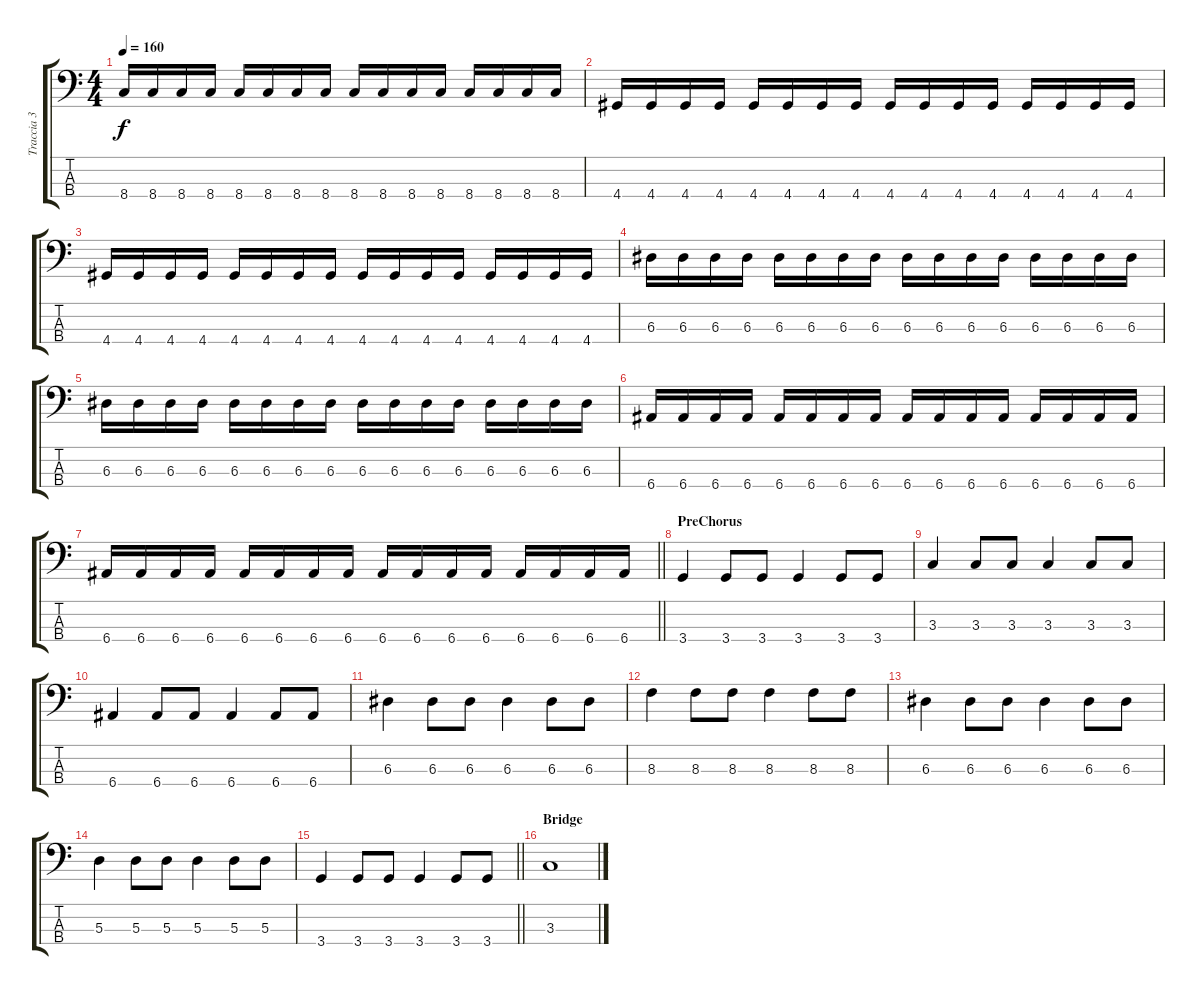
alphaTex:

\track ("Traccia 3" "Traccia 3") {instrument electricbassfinger}
\staff {score tabs}
\tuning (G2 D2 A1 E1) {hide}
\ts (4 4)
\tempo 160
\clef f4
\ks c
8.4.16{dy f} 8.4.16 8.4.16 8.4.16 8.4.16 8.4.16 8.4.16 8.4.16 8.4.16 8.4.16 8.4.16 8.4.16 8.4.16 8.4.16 8.4.16 8.4.16 |
4.4.16 4.4.16 4.4.16 4.4.16 4.4.16 4.4.16 4.4.16 4.4.16 4.4.16 4.4.16 4.4.16 4.4.16 4.4.16 4.4.16 4.4.16 4.4.16 |
4.4.16 4.4.16 4.4.16 4.4.16 4.4.16 4.4.16 4.4.16 4.4.16 4.4.16 4.4.16 4.4.16 4.4.16 4.4.16 4.4.16 4.4.16 4.4.16 |
6.3.16 6.3.16 6.3.16 6.3.16 6.3.16 6.3.16 6.3.16 6.3.16 6.3.16 6.3.16 6.3.16 6.3.16 6.3.16 6.3.16 6.3.16 6.3.16 |
6.3.16 6.3.16 6.3.16 6.3.16 6.3.16 6.3.16 6.3.16 6.3.16 6.3.16 6.3.16 6.3.16 6.3.16 6.3.16 6.3.16 6.3.16 6.3.16 |
6.4.16 6.4.16 6.4.16 6.4.16 6.4.16 6.4.16 6.4.16 6.4.16 6.4.16 6.4.16 6.4.16 6.4.16 6.4.16 6.4.16 6.4.16 6.4.16 |
\barLineRight lightlight
6.4.16 6.4.16 6.4.16 6.4.16 6.4.16 6.4.16 6.4.16 6.4.16 6.4.16 6.4.16 6.4.16 6.4.16 6.4.16 6.4.16 6.4.16 6.4.16 |
\section ("" "PreChorus")
3.4.4 3.4.8 3.4.8 3.4.4 3.4.8 3.4.8 |
3.3.4 3.3.8 3.3.8 3.3.4 3.3.8 3.3.8 |
6.4.4 6.4.8 6.4.8 6.4.4 6.4.8 6.4.8 |
6.3.4 6.3.8 6.3.8 6.3.4 6.3.8 6.3.8 |
8.3.4 8.3.8 8.3.8 8.3.4 8.3.8 8.3.8 |
6.3.4 6.3.8 6.3.8 6.3.4 6.3.8 6.3.8 |
5.3.4 5.3.8 5.3.8 5.3.4 5.3.8 5.3.8 |
\barLineRight lightlight
3.4.4 3.4.8 3.4.8 3.4.4 3.4.8 3.4.8 |
\section ("" "Bridge")
3.3.1
